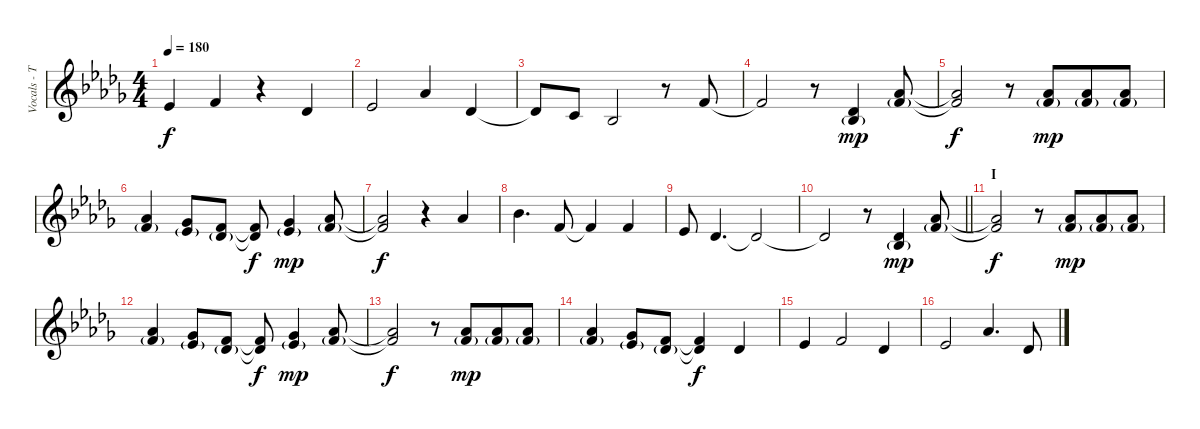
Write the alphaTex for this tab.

\track ("Vocals - Takanori" "Vocals - T") {instrument lead6voice}
\staff {score}
\tuning (E4 B3 G3 D3 A2 E2) {hide}
\ts (4 4)
\tempo 180
\clef g2
\ks db
4.2.4{dy f} 1.1.4 r.4 2.2.4 |
4.2.2 4.1.4 2.2.4 |
2.2{t}.8 1.2.8 3.3.2 r.8 1.1.8 |
1.1{t}.2 r.8 (2.2 3.3{g}).4{dy mp} (4.1 6.2{g}).8 |
(4.1{t} 6.2{t}).2{dy f} r.8 (4.1 6.2{g}).8{dy mp beam merge} (4.1 6.2{g}).8 (4.1 6.2{g}).8 |
(4.1 6.2{g}).4 (2.1 4.2{g}).8 (1.1 2.2{g}).8 (1.1{t} 2.2{t}).8{dy f} (2.1 4.2{g}).4{dy mp} (4.1 6.2{g}).8 |
(4.1{t} 6.2{t}).2{dy f} r.4 4.1.4 |
6.1.4{d} 1.1.8 1.1{t}.4 1.1.4 |
4.2.8 2.2.4{d} 2.2{t}.2 |
\barLineRight lightlight
2.2{t}.2 r.8 (2.2 3.3{g}).4{dy mp} (4.1 6.2{g}).8 |
\section ("" "I")
(4.1{t} 6.2{t}).2{dy f} r.8 (4.1 6.2{g}).8{dy mp beam merge} (4.1 6.2{g}).8 (4.1 6.2{g}).8 |
(4.1 6.2{g}).4 (2.1 4.2{g}).8 (1.1 2.2{g}).8 (1.1{t} 2.2{t}).8{dy f} (2.1 4.2{g}).4{dy mp} (4.1 6.2{g}).8 |
(4.1{t} 6.2{t}).2{dy f} r.8 (4.1 6.2{g}).8{dy mp beam merge} (4.1 6.2{g}).8 (4.1 6.2{g}).8 |
(4.1 6.2{g}).4 (2.1 4.2{g}).8 (1.1 2.2{g}).8 (1.1{t} 2.2{t}).4{dy f} 2.2.4 |
4.2.4 1.1.2 2.2.4 |
4.2.2 4.1.4{d} 2.2.8
